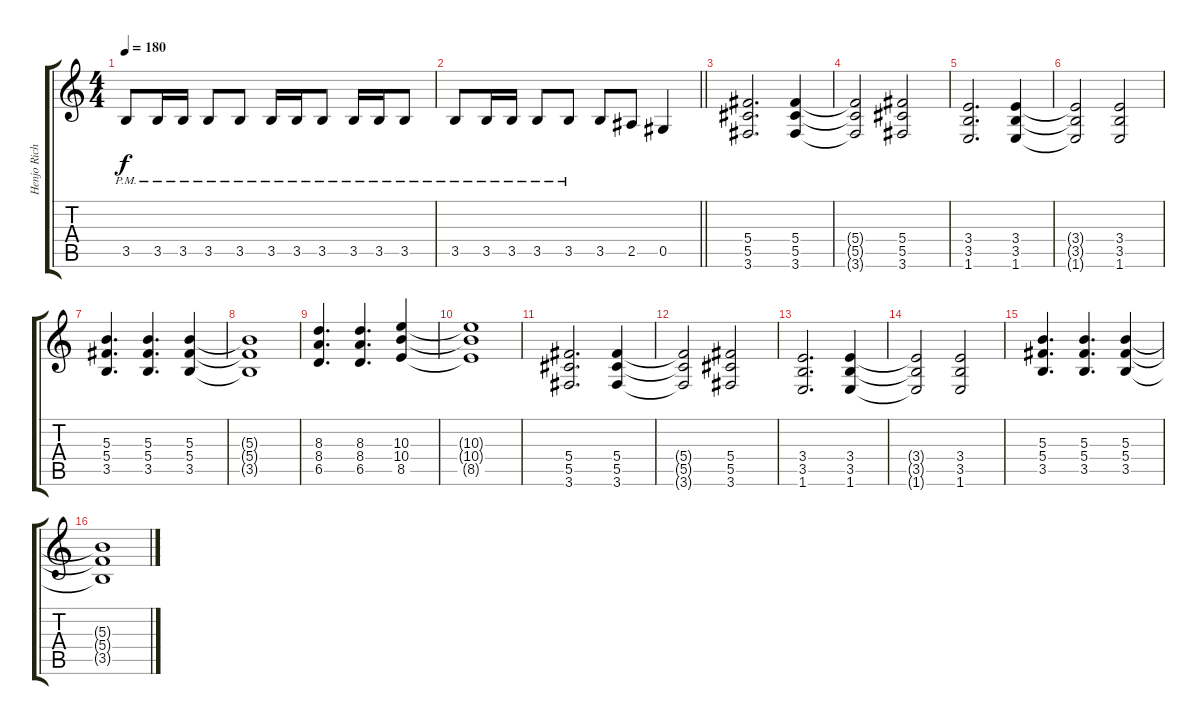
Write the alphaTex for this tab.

\track ("Henjo Richter Lead 2" "Henjo Rich") {instrument distortionguitar}
\staff {score tabs}
\tuning (Eb4 Bb3 Gb3 Db3 Ab2 Eb2) {hide}
\ts (4 4)
\tempo 180
\clef g2
\ks c
3.5{pm}.8{dy f} 3.5{pm}.16 3.5{pm}.16 3.5{pm}.8 3.5{pm}.8 3.5{pm}.16 3.5{pm}.16 3.5{pm}.8 3.5{pm}.16 3.5{pm}.16 3.5{pm}.8 |
\barLineRight lightlight
3.5{pm}.8 3.5{pm}.16 3.5{pm}.16 3.5{pm}.8 3.5{pm}.8 3.5.8 2.5.8 0.5.4 |
(5.4 5.5 3.6).2{d} (5.4 5.5 3.6).4 |
(5.4{t} 5.5{t} 3.6{t}).2 (5.4 5.5 3.6).2 |
(3.4 3.5 1.6).2{d} (3.4 3.5 1.6).4 |
(3.4{t} 3.5{t} 1.6{t}).2 (3.4 3.5 1.6).2 |
(5.3 5.4 3.5).4{d} (5.3 5.4 3.5).4{d} (5.3 5.4 3.5).4 |
(5.3{t} 5.4{t} 3.5{t}).1 |
(8.3 8.4 6.5).4{d} (8.3 8.4 6.5).4{d} (10.3 10.4 8.5).4 |
(10.3{t} 10.4{t} 8.5{t}).1 |
(5.4 5.5 3.6).2{d} (5.4 5.5 3.6).4 |
(5.4{t} 5.5{t} 3.6{t}).2 (5.4 5.5 3.6).2 |
(3.4 3.5 1.6).2{d} (3.4 3.5 1.6).4 |
(3.4{t} 3.5{t} 1.6{t}).2 (3.4 3.5 1.6).2 |
(5.3 5.4 3.5).4{d} (5.3 5.4 3.5).4{d} (5.3 5.4 3.5).4 |
(5.3{t} 5.4{t} 3.5{t}).1
